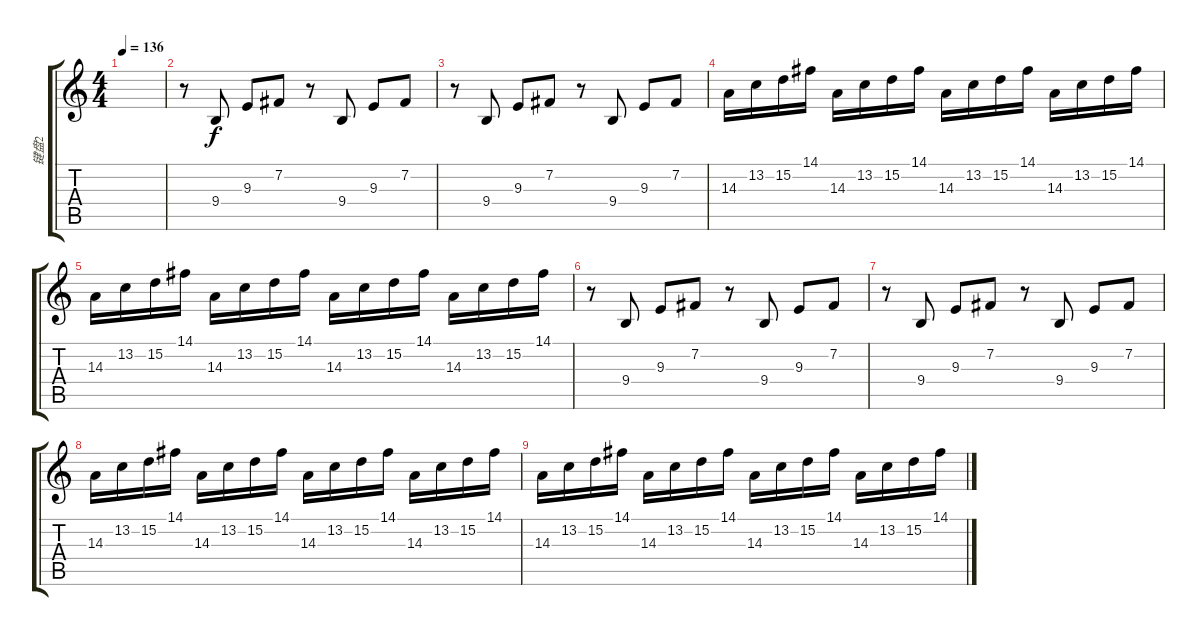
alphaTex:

\track ("键盘2" "键盘2") {instrument marimba}
\staff {score tabs}
\tuning (E4 B3 G3 D3 A2 E2) {hide}
\ts (4 4)
\tempo 136
\clef g2
\ks c
|
r.8 9.4.8 9.3.8 7.2.8 r.8 9.4.8 9.3.8 7.2.8 |
r.8 9.4.8 9.3.8 7.2.8 r.8 9.4.8 9.3.8 7.2.8 |
14.3.16 13.2.16 15.2.16 14.1.16 14.3.16 13.2.16 15.2.16 14.1.16 14.3.16 13.2.16 15.2.16 14.1.16 14.3.16 13.2.16 15.2.16 14.1.16 |
14.3.16 13.2.16 15.2.16 14.1.16 14.3.16 13.2.16 15.2.16 14.1.16 14.3.16 13.2.16 15.2.16 14.1.16 14.3.16 13.2.16 15.2.16 14.1.16 |
r.8 9.4.8 9.3.8 7.2.8 r.8 9.4.8 9.3.8 7.2.8 |
r.8 9.4.8 9.3.8 7.2.8 r.8 9.4.8 9.3.8 7.2.8 |
14.3.16 13.2.16 15.2.16 14.1.16 14.3.16 13.2.16 15.2.16 14.1.16 14.3.16 13.2.16 15.2.16 14.1.16 14.3.16 13.2.16 15.2.16 14.1.16 |
14.3.16 13.2.16 15.2.16 14.1.16 14.3.16 13.2.16 15.2.16 14.1.16 14.3.16 13.2.16 15.2.16 14.1.16 14.3.16 13.2.16 15.2.16 14.1.16
